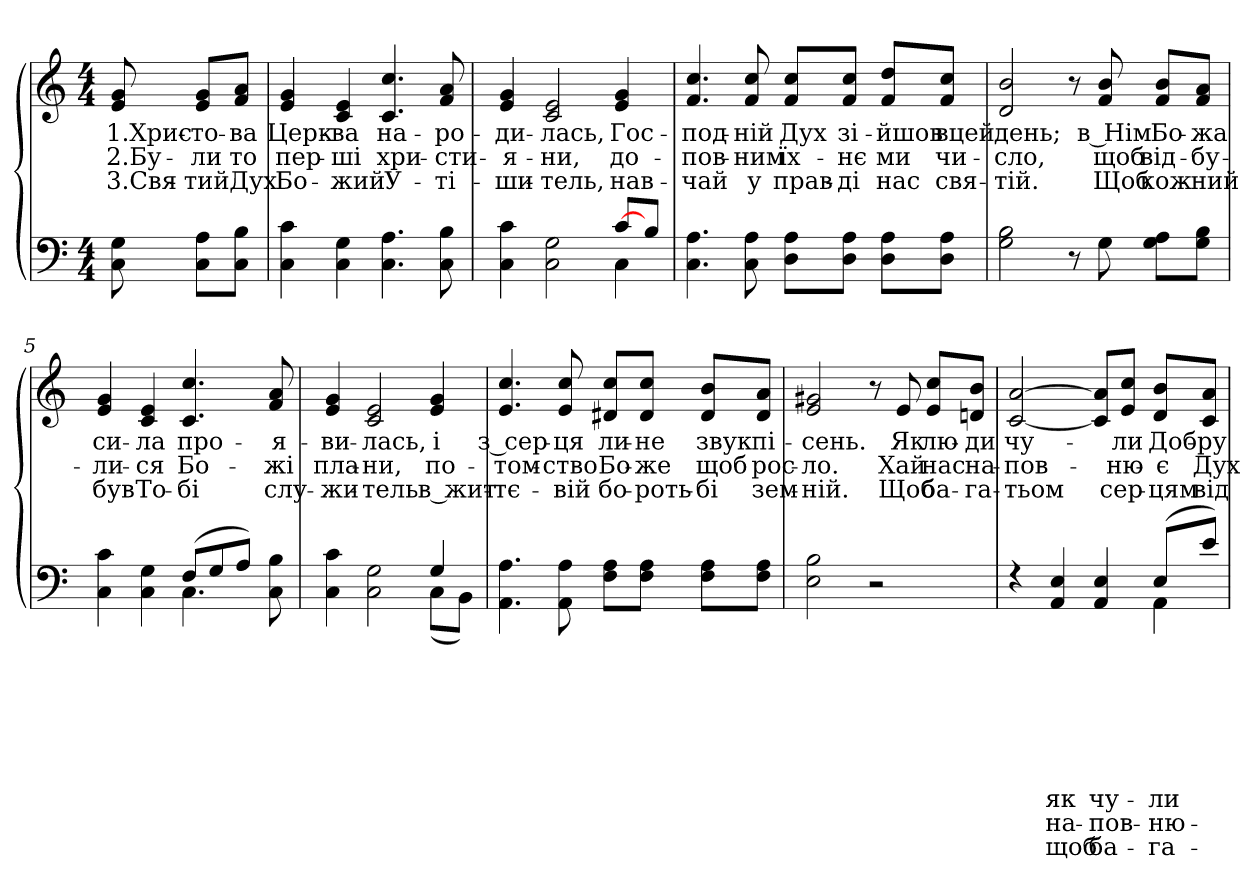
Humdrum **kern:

**kern	**text	**text	**text	**text	**text	**text	**text	**text	**text	**kern	**text	**text	**text
*part2	*part2	*part2	*part2	*part2	*part2	*part2	*part2	*part2	*part2	*part1	*part1	*part1	*part1
*staff2	*staff2	*staff2	*staff2	*staff2	*staff2	*staff2	*staff2	*staff2	*staff2	*staff1	*staff1	*staff1	*staff1
*clefF4	*	*	*	*	*	*	*	*	*	*clefG2	*	*	*
*k[]	*	*	*	*	*	*	*	*	*	*k[]	*	*	*
*C:	*	*	*	*	*	*	*	*	*	*C:	*	*	*
*M4/4	*	*	*	*	*	*	*	*	*	*M4/4	*	*	*
*MM100	*	*	*	*	*	*	*	*	*	*MM100	*	*	*
=	=	=	=	=	=	=	=	=	=	=	=	=	=
!	!	!	!	!	!	!	!	!	!	!	!LO:LY:b	!LO:LY:b	!LO:LY:b
8C\ 8G\	.	.	.	.	.	.	.	.	.	8e/ 8g/	1.Хрис-	2.Бу-	3.Свя-
!	!	!	!	!	!	!	!	!	!	!	!LO:LY:b	!LO:LY:b	!LO:LY:b
8C\ 8A\L	.	.	.	.	.	.	.	.	.	8e/ 8g/L	-то-	-ли	-тий
!	!	!	!	!	!	!	!	!	!	!	!LO:LY:b	!LO:LY:b	!LO:LY:b
8C\ 8B\J	.	.	.	.	.	.	.	.	.	8f/ 8a/J	-ва	то	Дух
=1	=1	=1	=1	=1	=1	=1	=1	=1	=1	=1	=1	=1	=1
!	!	!	!	!	!	!	!	!	!	!	!LO:LY:b	!LO:LY:b	!LO:LY:b
4C\ 4c\	.	.	.	.	.	.	.	.	.	4e/ 4g/	Церк-	пер-	Бо-
!	!	!	!	!	!	!	!	!	!	!	!LO:LY:b	!LO:LY:b	!LO:LY:b
4C\ 4G\	.	.	.	.	.	.	.	.	.	4c/ 4e/	-ва	-ші	-жий
!	!	!	!	!	!	!	!	!	!	!	!LO:LY:b	!LO:LY:b	!LO:LY:b
4.C\ 4.A\	.	.	.	.	.	.	.	.	.	4.c/ 4.cc/	на-	хри-	У-
!	!	!	!	!	!	!	!	!	!	!	!LO:LY:b	!LO:LY:b	!LO:LY:b
8C\ 8B\	.	.	.	.	.	.	.	.	.	8f/ 8a/	-ро-	-сти-	-ті-
=2	=2	=2	=2	=2	=2	=2	=2	=2	=2	=2	=2	=2	=2
*^	*	*	*	*	*	*	*	*	*	*	*	*	*
!	!	!	!	!	!	!	!	!	!	!	!	!LO:LY:b	!LO:LY:b	!LO:LY:b
4C\ 4c\	2.C\yy	.	.	.	.	.	.	.	.	.	4e/ 4g/	-ди-	-я-	-ши-
!	!	!	!	!	!	!	!	!	!	!	!	!LO:LY:b	!LO:LY:b	!LO:LY:b
2C\ 2G\	.	.	.	.	.	.	.	.	.	.	2c/ 2e/	-лась,	-ни,	-тель,
!	!	!	!	!	!	!	!	!	!	!	!	!LO:LY:b	!LO:LY:b	!LO:LY:b
[>8c/L	4C\	.	.	.	.	.	.	.	.	.	4e/ 4g/	Гос-	до-	нав-
8B/J	.	.	.	.	.	.	.	.	.	.	.	.	.	.
*v	*v	*	*	*	*	*	*	*	*	*	*	*	*	*
=3	=3	=3	=3	=3	=3	=3	=3	=3	=3	=3	=3	=3	=3
!	!	!	!	!	!	!	!	!	!	!	!LO:LY:b	!LO:LY:b	!LO:LY:b
4.C\ 4.A\	.	.	.	.	.	.	.	.	.	4.f/ 4.cc/	-под-	-пов-	-чай
!	!	!	!	!	!	!	!	!	!	!	!LO:LY:b	!LO:LY:b	!LO:LY:b
8C\ 8A\	.	.	.	.	.	.	.	.	.	8f/ 8cc/	-ній	-ним	у
!	!	!	!	!	!	!	!	!	!	!	!LO:LY:b	!LO:LY:b	!LO:LY:b
8D\ 8A\L	.	.	.	.	.	.	.	.	.	8f/ 8cc/L	Дух	їх-	прав-
!	!	!	!	!	!	!	!	!	!	!	!LO:LY:b	!LO:LY:b	!LO:LY:b
8D\ 8A\J	.	.	.	.	.	.	.	.	.	8f/ 8cc/J	зі-	-нє	-ді
!	!	!	!	!	!	!	!	!	!	!	!LO:LY:b	!LO:LY:b	!LO:LY:b
8D\ 8A\L	.	.	.	.	.	.	.	.	.	8f/ 8dd/L	-йшов	ми	нас
!	!	!	!	!	!	!	!	!	!	!	!LO:LY:b	!LO:LY:b	!LO:LY:b
8D\ 8A\J	.	.	.	.	.	.	.	.	.	8f/ 8cc/J	вцей	чи-	свя-
!!LO:LB:g=z
=4	=4	=4	=4	=4	=4	=4	=4	=4	=4	=4	=4	=4	=4
!	!	!	!	!	!	!	!	!	!	!	!LO:LY:b	!LO:LY:b	!LO:LY:b
2G\ 2B\	.	.	.	.	.	.	.	.	.	2d/ 2b/	день;	-сло,	-тій.
8r	.	.	.	.	.	.	.	.	.	8r	.	.	.
!	!	!	!	!	!	!	!	!	!	!	!LO:LY:b	!LO:LY:b	!LO:LY:b
8G\	.	.	.	.	.	.	.	.	.	8f/ 8b/	в Нім	щоб	Щоб
!	!	!	!	!	!	!	!	!	!	!	!LO:LY:b	!LO:LY:b	!LO:LY:b
8G\ 8A\L	.	.	.	.	.	.	.	.	.	8f/ 8b/L	Бо-	від-	кож-
!	!	!	!	!	!	!	!	!	!	!	!LO:LY:b	!LO:LY:b	!LO:LY:b
8G\ 8B\J	.	.	.	.	.	.	.	.	.	8f/ 8a/J	-жа	-бу-	-ний
=5	=5	=5	=5	=5	=5	=5	=5	=5	=5	=5	=5	=5	=5
*^	*	*	*	*	*	*	*	*	*	*	*	*	*
!	!	!	!	!	!	!	!	!	!	!	!	!LO:LY:b	!LO:LY:b	!LO:LY:b
4C\ 4c\	2C\yy	.	.	.	.	.	.	.	.	.	4e/ 4g/	си-	-ли-	був
!	!	!	!	!	!	!	!	!	!	!	!	!LO:LY:b	!LO:LY:b	!LO:LY:b
4C\ 4G\	.	.	.	.	.	.	.	.	.	.	4c/ 4e/	-ла	-ся	То-
!	!	!	!	!	!	!	!	!	!	!	!	!LO:LY:b	!LO:LY:b	!LO:LY:b
(>8F/L	4.C\	.	.	.	.	.	.	.	.	.	4.c/ 4.cc/	про-	Бо-	-бі
8G/	.	.	.	.	.	.	.	.	.	.	.	.	.	.
8A/J)	.	.	.	.	.	.	.	.	.	.	.	.	.	.
!	!	!	!	!	!	!	!	!	!	!	!	!LO:LY:b	!LO:LY:b	!LO:LY:b
8C\ 8B\	8C\yy	.	.	.	.	.	.	.	.	.	8f/ 8a/	-я-	-жі	слу-
=6	=6	=6	=6	=6	=6	=6	=6	=6	=6	=6	=6	=6	=6	=6
!	!	!	!	!	!	!	!	!	!	!	!	!LO:LY:b	!LO:LY:b	!LO:LY:b
4C\ 4c\	2.C\yy	.	.	.	.	.	.	.	.	.	4e/ 4g/	-ви-	пла-	-жи-
!	!	!	!	!	!	!	!	!	!	!	!	!LO:LY:b	!LO:LY:b	!LO:LY:b
2C\ 2G\	.	.	.	.	.	.	.	.	.	.	2c/ 2e/	-лась,	-ни,	-тель
!	!	!	!	!	!	!	!	!	!	!	!	!LO:LY:b	!LO:LY:b	!LO:LY:b
4G/	(<8C\L	.	.	.	.	.	.	.	.	.	4e/ 4g/	і	по-	в жит-
.	8BB\J)	.	.	.	.	.	.	.	.	.	.	.	.	.
=7	=7	=7	=7	=7	=7	=7	=7	=7	=7	=7	=7	=7	=7	=7
!	!	!	!	!	!	!	!	!	!	!	!	!LO:LY:b	!LO:LY:b	!LO:LY:b
*v	*v	*	*	*	*	*	*	*	*	*	*	*	*	*
4.AA\ 4.A\	.	.	.	.	.	.	.	.	.	4.e/ 4.cc/	з сер-	-том-	-тє-
!	!	!	!	!	!	!	!	!	!	!	!LO:LY:b	!LO:LY:b	!LO:LY:b
8AA\ 8A\	.	.	.	.	.	.	.	.	.	8e/ 8cc/	-ця	-ство	-вій
!	!	!	!	!	!	!	!	!	!	!	!LO:LY:b	!LO:LY:b	!LO:LY:b
8F\ 8A\L	.	.	.	.	.	.	.	.	.	8d#X/ 8cc/L	ли-	Бо-	бо-
!	!	!	!	!	!	!	!	!	!	!	!LO:LY:b	!LO:LY:b	!LO:LY:b
8F\ 8A\J	.	.	.	.	.	.	.	.	.	8d#/ 8cc/J	-не	-же	-роть-
!	!	!	!	!	!	!	!	!	!	!	!LO:LY:b	!LO:LY:b	!LO:LY:b
8F\ 8A\L	.	.	.	.	.	.	.	.	.	8d#/ 8b/L	звук	щоб	-бі
!	!	!	!	!	!	!	!	!	!	!	!LO:LY:b	!LO:LY:b	!LO:LY:b
8F\ 8A\J	.	.	.	.	.	.	.	.	.	8d#/ 8a/J	пі-	рос-	зем-
!!LO:LB:g=z
=8	=8	=8	=8	=8	=8	=8	=8	=8	=8	=8	=8	=8	=8
!	!	!	!	!	!	!	!	!	!	!	!LO:LY:b	!LO:LY:b	!LO:LY:b
2E\ 2B\	.	.	.	.	.	.	.	.	.	2e/ 2g#X/	-сень.	-ло.	-ній.
2r	.	.	.	.	.	.	.	.	.	8r	.	.	.
!	!	!	!	!	!	!	!	!	!	!	!LO:LY:b	!LO:LY:b	!LO:LY:b
.	.	.	.	.	.	.	.	.	.	8e/	Як	Хай	Щоб
!	!	!	!	!	!	!	!	!	!	!	!LO:LY:b	!LO:LY:b	!LO:LY:b
.	.	.	.	.	.	.	.	.	.	8e/ 8cc/L	лю-	нас	ба-
!	!	!	!	!	!	!	!	!	!	!	!LO:LY:b	!LO:LY:b	!LO:LY:b
.	.	.	.	.	.	.	.	.	.	8dn/ 8b/J	-ди	на-	-га-
=9	=9	=9	=9	=9	=9	=9	=9	=9	=9	=9	=9	=9	=9
*^	*	*	*	*	*	*	*	*	*	*	*	*	*
!	!	!	!	!	!	!	!	!	!	!	!	!LO:LY:b	!LO:LY:b	!LO:LY:b
4r	2.AA\yy	.	.	.	.	.	.	.	.	.	[2c/ [2a/	чу-	-пов-	-тьом
!	!	!	!	!	!	!	!	!LO:LY:b	!LO:LY:b	!LO:LY:b	!	!	!	!
4AA/ 4E/	.	.	.	.	.	.	.	як	на-	щоб	.	.	.	.
!	!	!	!	!	!	!	!	!LO:LY:b	!LO:LY:b	!LO:LY:b	!	!	!	!
4AA/ 4E/	.	.	.	.	.	.	.	чу-	-пов-	ба-	8c/] 8a/]L	.	.	.
!	!	!	!	!	!	!	!	!	!	!	!	!LO:LY:b	!LO:LY:b	!LO:LY:b
.	.	.	.	.	.	.	.	.	.	.	8e/ 8cc/J	-ли	-ню-	сер-
!	!	!	!	!	!	!	!	!LO:LY:b	!LO:LY:b	!LO:LY:b	!	!LO:LY:b	!LO:LY:b	!LO:LY:b
(>8E/L	4AA\	.	.	.	.	.	.	-ли	-ню-	-га-	8d/ 8b/L	Доб-	-є	-цям
!	!	!	!	!	!	!	!	!	!	!	!	!LO:LY:b	!LO:LY:b	!LO:LY:b
8e/J)	.	.	.	.	.	.	.	.	.	.	8c/ 8a/J	-ру	Дух	від-
*v	*v	*	*	*	*	*	*	*	*	*	*	*	*	*
=	=	=	=	=	=	=	=	=	=	=	=	=	=
*-	*-	*-	*-	*-	*-	*-	*-	*-	*-	*-	*-	*-	*-
